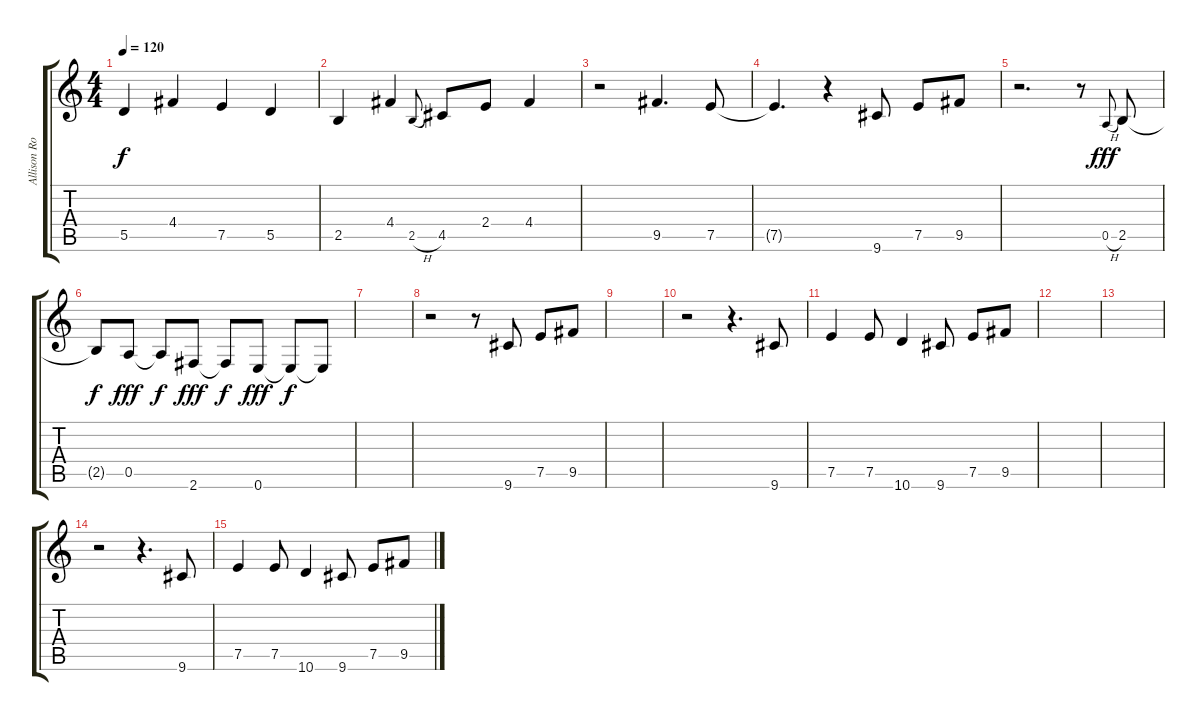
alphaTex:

\track ("Allison Robertson (Lead)" "Allison Ro") {instrument distortionguitar}
\staff {score tabs}
\tuning (E4 B3 G3 D3 A2 E2) {hide}
\ts (4 4)
\tempo 120
\clef g2
\ks c
5.5.4{dy f} 4.4.4 7.5.4 5.5.4 |
2.5.4 4.4.4 2.5{h}.8{gr onbeat} 4.5.8 2.4.8 4.4.4 |
r.2 9.5.4{d} 7.5.8 |
7.5{t}.4{d} r.4 9.6.8 7.5.8 9.5.8 |
r.2{d} r.8 0.5{h}.8{gr onbeat dy fff} 2.5.8 |
2.5{t}.8{dy f} 0.5.8{dy fff} 0.5{t}.8{dy f} 2.6.8{dy fff} 2.6{t}.8{dy f} 0.6.8{dy fff} 0.6{t}.8{dy f} 0.6{t}.8 |
|
r.2 r.8 9.6.8 7.5.8 9.5.8 |
|
r.2 r.4{d} 9.6.8 |
7.5.4 7.5.8 10.6.4 9.6.8 7.5.8 9.5.8 |
|
|
r.2 r.4{d} 9.6.8 |
7.5.4 7.5.8 10.6.4 9.6.8 7.5.8 9.5.8
